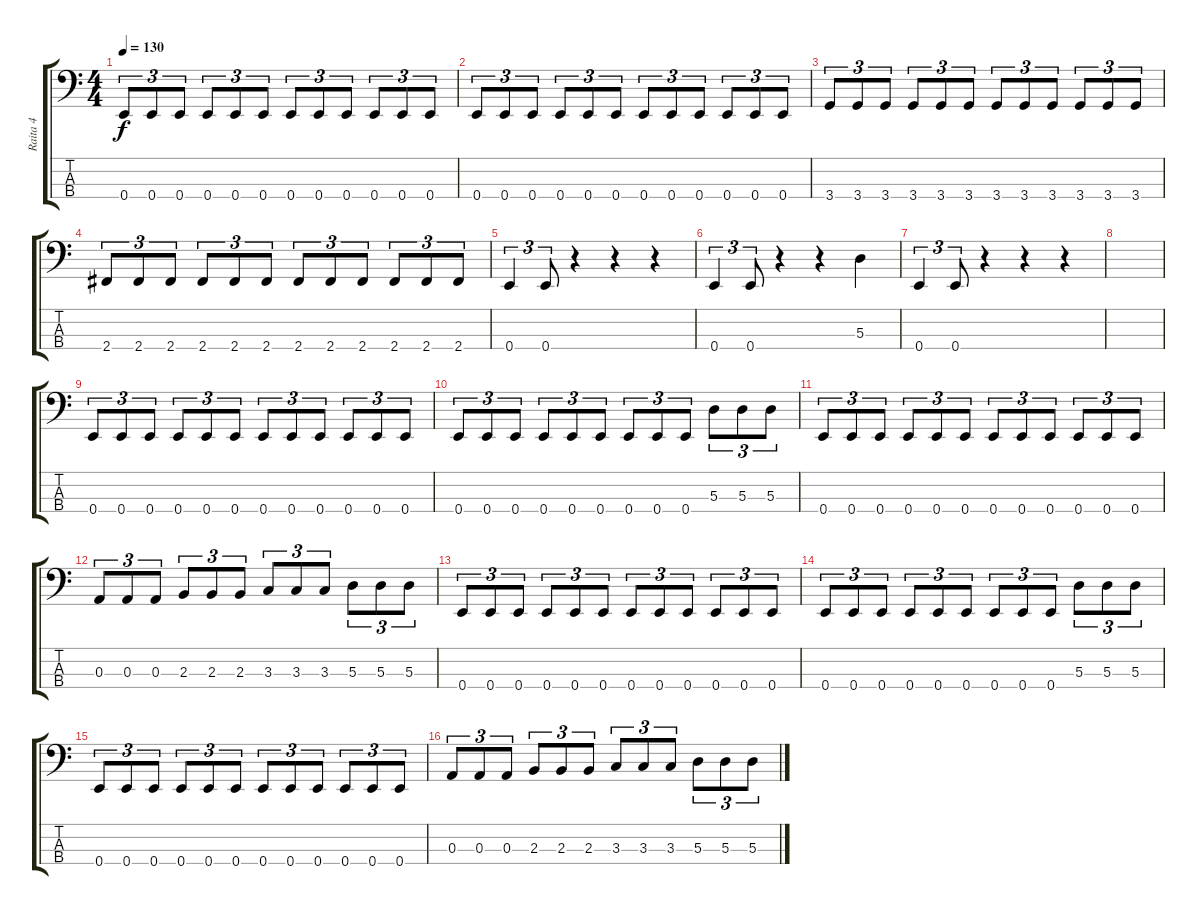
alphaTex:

\track ("Raita 4" "Raita 4") {instrument electricbassfinger}
\staff {score tabs}
\tuning (G2 D2 A1 E1) {hide}
\ts (4 4)
\tempo 130
\clef f4
\ks c
0.4.8{tu (3 2) dy f} 0.4.8{tu (3 2)} 0.4.8{tu (3 2)} 0.4.8{tu (3 2)} 0.4.8{tu (3 2)} 0.4.8{tu (3 2)} 0.4.8{tu (3 2)} 0.4.8{tu (3 2)} 0.4.8{tu (3 2)} 0.4.8{tu (3 2)} 0.4.8{tu (3 2)} 0.4.8{tu (3 2)} |
0.4.8{tu (3 2)} 0.4.8{tu (3 2)} 0.4.8{tu (3 2)} 0.4.8{tu (3 2)} 0.4.8{tu (3 2)} 0.4.8{tu (3 2)} 0.4.8{tu (3 2)} 0.4.8{tu (3 2)} 0.4.8{tu (3 2)} 0.4.8{tu (3 2)} 0.4.8{tu (3 2)} 0.4.8{tu (3 2)} |
3.4.8{tu (3 2)} 3.4.8{tu (3 2)} 3.4.8{tu (3 2)} 3.4.8{tu (3 2)} 3.4.8{tu (3 2)} 3.4.8{tu (3 2)} 3.4.8{tu (3 2)} 3.4.8{tu (3 2)} 3.4.8{tu (3 2)} 3.4.8{tu (3 2)} 3.4.8{tu (3 2)} 3.4.8{tu (3 2)} |
2.4.8{tu (3 2)} 2.4.8{tu (3 2)} 2.4.8{tu (3 2)} 2.4.8{tu (3 2)} 2.4.8{tu (3 2)} 2.4.8{tu (3 2)} 2.4.8{tu (3 2)} 2.4.8{tu (3 2)} 2.4.8{tu (3 2)} 2.4.8{tu (3 2)} 2.4.8{tu (3 2)} 2.4.8{tu (3 2)} |
0.4.4{tu (3 2)} 0.4.8{tu (3 2)} r.4 r.4 r.4 |
0.4.4{tu (3 2)} 0.4.8{tu (3 2)} r.4 r.4 5.3.4 |
0.4.4{tu (3 2)} 0.4.8{tu (3 2)} r.4 r.4 r.4 |
|
0.4.8{tu (3 2)} 0.4.8{tu (3 2)} 0.4.8{tu (3 2)} 0.4.8{tu (3 2)} 0.4.8{tu (3 2)} 0.4.8{tu (3 2)} 0.4.8{tu (3 2)} 0.4.8{tu (3 2)} 0.4.8{tu (3 2)} 0.4.8{tu (3 2)} 0.4.8{tu (3 2)} 0.4.8{tu (3 2)} |
0.4.8{tu (3 2)} 0.4.8{tu (3 2)} 0.4.8{tu (3 2)} 0.4.8{tu (3 2)} 0.4.8{tu (3 2)} 0.4.8{tu (3 2)} 0.4.8{tu (3 2)} 0.4.8{tu (3 2)} 0.4.8{tu (3 2)} 5.3.8{tu (3 2)} 5.3.8{tu (3 2)} 5.3.8{tu (3 2)} |
0.4.8{tu (3 2)} 0.4.8{tu (3 2)} 0.4.8{tu (3 2)} 0.4.8{tu (3 2)} 0.4.8{tu (3 2)} 0.4.8{tu (3 2)} 0.4.8{tu (3 2)} 0.4.8{tu (3 2)} 0.4.8{tu (3 2)} 0.4.8{tu (3 2)} 0.4.8{tu (3 2)} 0.4.8{tu (3 2)} |
0.3.8{tu (3 2)} 0.3.8{tu (3 2)} 0.3.8{tu (3 2)} 2.3.8{tu (3 2)} 2.3.8{tu (3 2)} 2.3.8{tu (3 2)} 3.3.8{tu (3 2)} 3.3.8{tu (3 2)} 3.3.8{tu (3 2)} 5.3.8{tu (3 2)} 5.3.8{tu (3 2)} 5.3.8{tu (3 2)} |
0.4.8{tu (3 2)} 0.4.8{tu (3 2)} 0.4.8{tu (3 2)} 0.4.8{tu (3 2)} 0.4.8{tu (3 2)} 0.4.8{tu (3 2)} 0.4.8{tu (3 2)} 0.4.8{tu (3 2)} 0.4.8{tu (3 2)} 0.4.8{tu (3 2)} 0.4.8{tu (3 2)} 0.4.8{tu (3 2)} |
0.4.8{tu (3 2)} 0.4.8{tu (3 2)} 0.4.8{tu (3 2)} 0.4.8{tu (3 2)} 0.4.8{tu (3 2)} 0.4.8{tu (3 2)} 0.4.8{tu (3 2)} 0.4.8{tu (3 2)} 0.4.8{tu (3 2)} 5.3.8{tu (3 2)} 5.3.8{tu (3 2)} 5.3.8{tu (3 2)} |
0.4.8{tu (3 2)} 0.4.8{tu (3 2)} 0.4.8{tu (3 2)} 0.4.8{tu (3 2)} 0.4.8{tu (3 2)} 0.4.8{tu (3 2)} 0.4.8{tu (3 2)} 0.4.8{tu (3 2)} 0.4.8{tu (3 2)} 0.4.8{tu (3 2)} 0.4.8{tu (3 2)} 0.4.8{tu (3 2)} |
0.3.8{tu (3 2)} 0.3.8{tu (3 2)} 0.3.8{tu (3 2)} 2.3.8{tu (3 2)} 2.3.8{tu (3 2)} 2.3.8{tu (3 2)} 3.3.8{tu (3 2)} 3.3.8{tu (3 2)} 3.3.8{tu (3 2)} 5.3.8{tu (3 2)} 5.3.8{tu (3 2)} 5.3.8{tu (3 2)}
